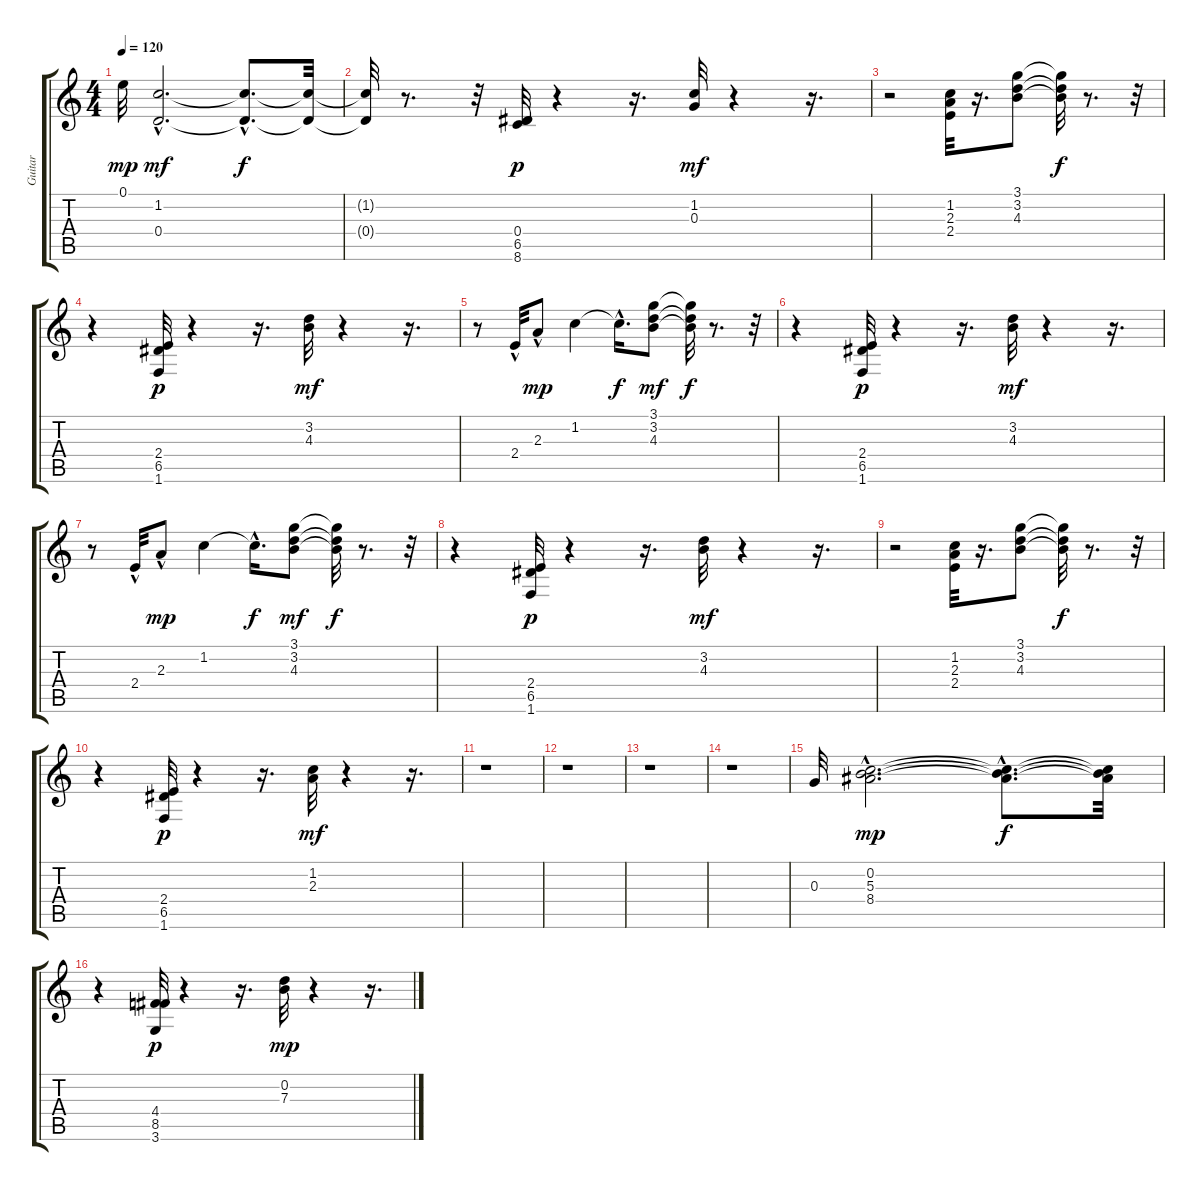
\track ("Guitar  " "Guitar  ") {instrument electricguitarclean}
\staff {score tabs}
\tuning (E4 B3 G3 D3 A2 E2) {hide}
\ts (4 4)
\tempo 120
\clef g2
\ks c
0.1.32{dy mp} (1.2{hac} 0.4{hac}).2{d dy mf} (1.2{hac t} 0.4{hac t}).8{d dy f} (1.2{t} 0.4{t}).32 |
(1.2{t} 0.4{t}).32 r.8{d} r.32 (0.4 6.5 8.6).32{dy p} r.4 r.16{d} (1.2 0.3).32{dy mf} r.4 r.16{d} |
r.2 (1.2 2.3 2.4).32 r.16{d} (3.1 3.2 4.3).8 (3.1{t} 3.2{t} 4.3{t}).32{dy f} r.8{d} r.32 |
r.4 (2.4 6.5 1.6).32{dy p} r.4 r.16{d} (3.2 4.3).32{dy mf} r.4 r.16{d} |
r.8 2.4{hac}.32 2.3{hac}.8{dy mp} 1.2.4 1.2{hac t}.16{d dy f} (3.1 3.2 4.3).8{dy mf} (3.1{t} 3.2{t} 4.3{t}).32{dy f} r.8{d} r.32 |
r.4 (2.4 6.5 1.6).32{dy p} r.4 r.16{d} (3.2 4.3).32{dy mf} r.4 r.16{d} |
r.8 2.4{hac}.32 2.3{hac}.8{dy mp} 1.2.4 1.2{hac t}.16{d dy f} (3.1 3.2 4.3).8{dy mf} (3.1{t} 3.2{t} 4.3{t}).32{dy f} r.8{d} r.32 |
r.4 (2.4 6.5 1.6).32{dy p} r.4 r.16{d} (3.2 4.3).32{dy mf} r.4 r.16{d} |
r.2 (1.2 2.3 2.4).32 r.16{d} (3.1 3.2 4.3).8 (3.1{t} 3.2{t} 4.3{t}).32{dy f} r.8{d} r.32 |
r.4 (2.4 6.5 1.6).32{dy p} r.4 r.16{d} (1.2 2.3).32{dy mf} r.4 r.16{d} |
r.1 |
r.1 |
r.1 |
r.1 |
0.3.32 (0.2{hac} 5.3{hac} 8.4{hac}).2{d dy mp} (0.2{hac t} 5.3{hac t} 8.4{hac t}).8{d dy f} (0.2{t} 5.3{t} 8.4{t}).32 |
r.4 (4.4 8.5 3.6).32{dy p} r.4 r.16{d} (0.2 7.3).32{dy mp} r.4 r.16{d}
